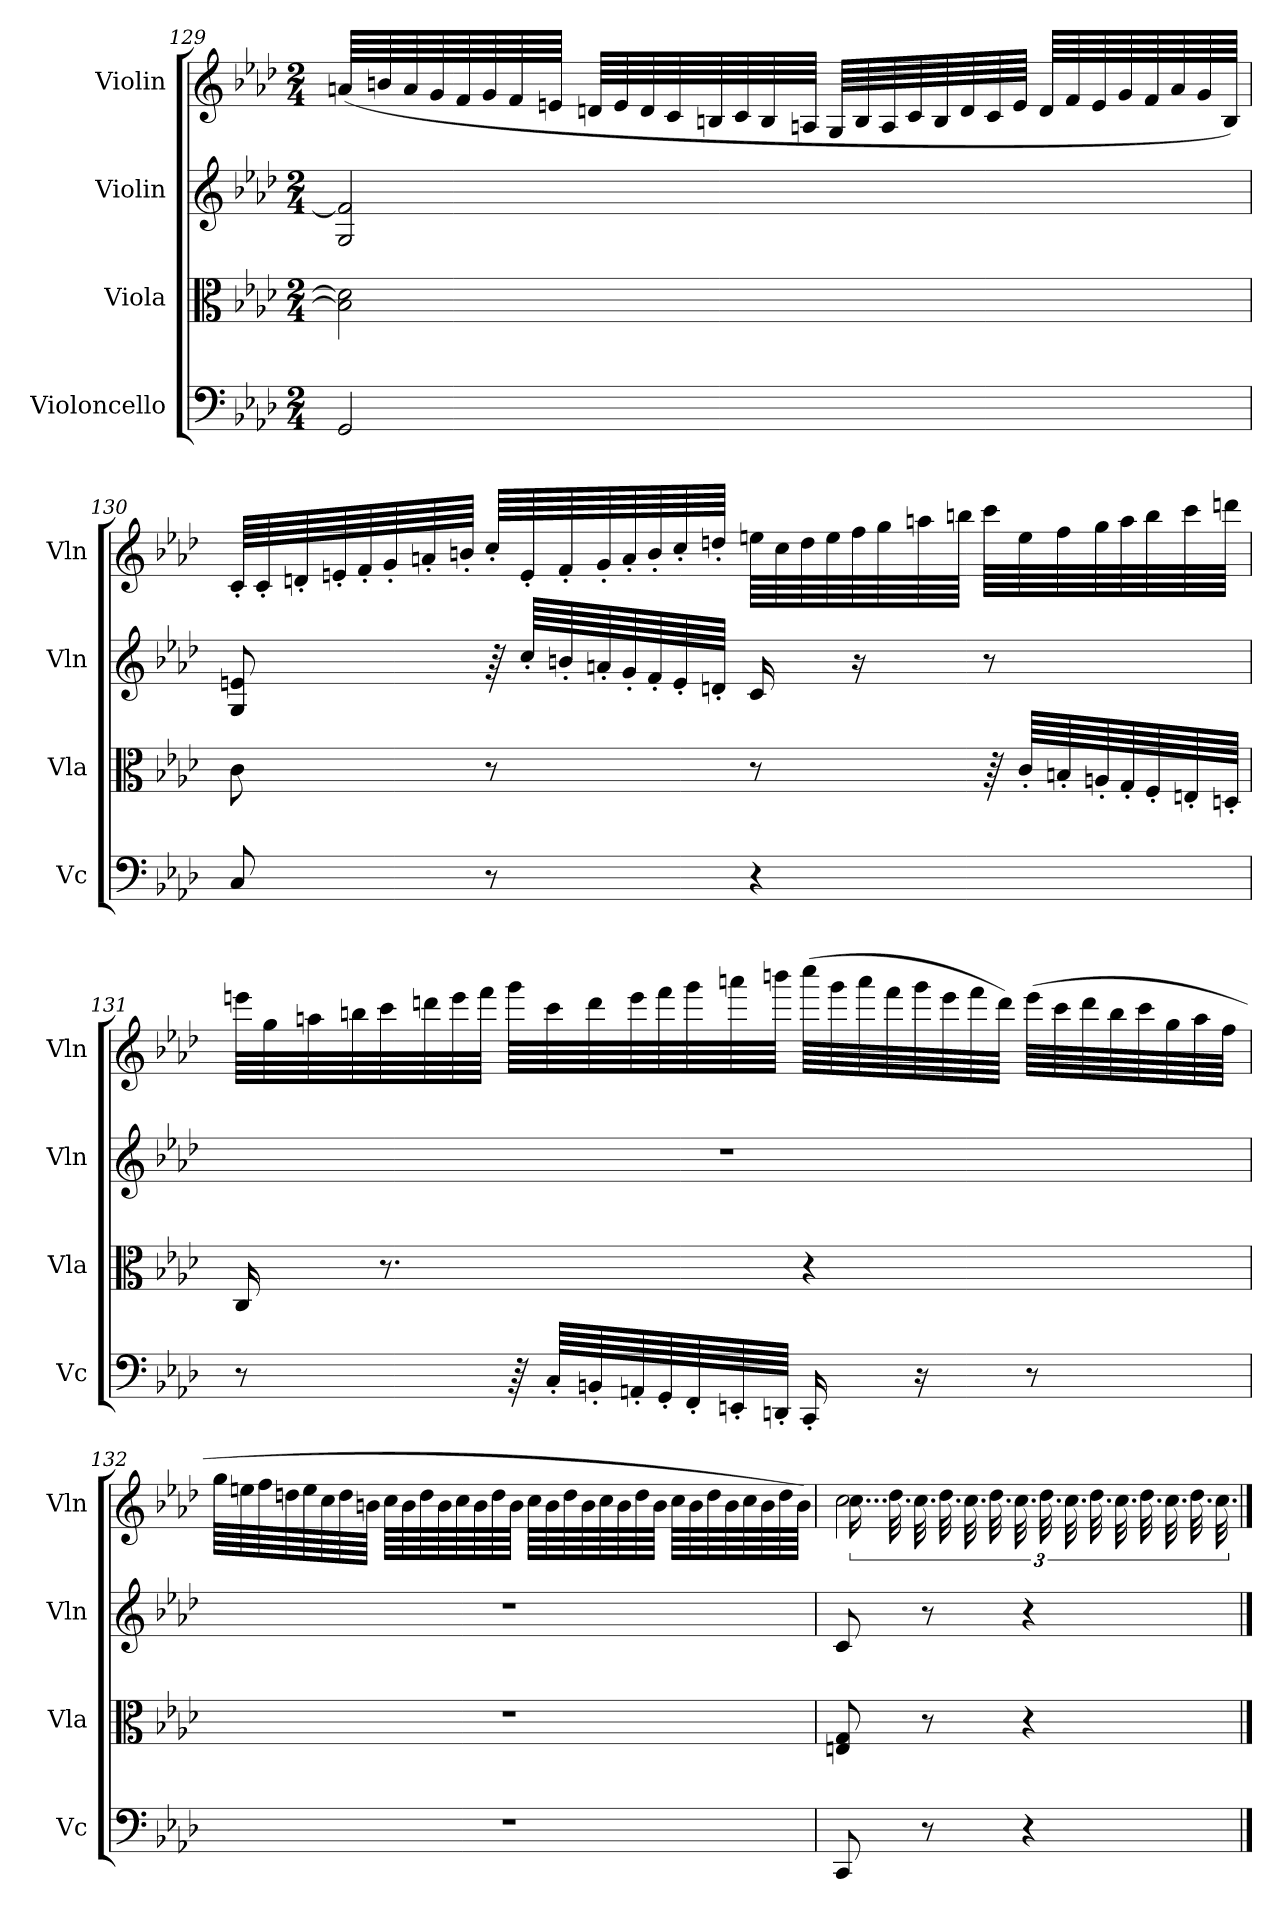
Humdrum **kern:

**kern	**kern	**kern	**kern
*part4	*part3	*part2	*part1
*staff4	*staff3	*staff2	*staff1
*I"Violoncello	*I"Viola	*I"Violin	*I"Violin
*I'Vc	*I'Vla	*I'Vln	*I'Vln
*clefF4	*clefC3	*clefG2	*clefG2
*k[b-e-a-d-]	*k[b-e-a-d-]	*k[b-e-a-d-]	*k[b-e-a-d-]
*M2/4	*M2/4	*M2/4	*M2/4
=129	=129	=129	=129
2GG/	2B]\ 2d]\	2G/ 2f]/	(64an/LLLL
.	.	.	64bn/
.	.	.	64a/
.	.	.	64g/
.	.	.	64f/
.	.	.	64g/
.	.	.	64f/
.	.	.	64en/JJJJ
.	.	.	64dn/LLLL
.	.	.	64e/
.	.	.	64d/
.	.	.	64c/
.	.	.	64Bn/
.	.	.	64c/
.	.	.	64B/
.	.	.	64An/JJJJ
.	.	.	64G/LLLL
.	.	.	64B/
.	.	.	64A/
.	.	.	64c/
.	.	.	64B/
.	.	.	64d/
.	.	.	64c/
.	.	.	64e/JJJJ
.	.	.	64d/LLLL
.	.	.	64f/
.	.	.	64e/
.	.	.	64g/
.	.	.	64f/
.	.	.	64a/
.	.	.	64g/
.	.	.	64B/JJJJ)
=130	=130	=130	=130
8C/	8c\	8G/ 8en/	64c'/LLLL
.	.	.	64c'/
.	.	.	64dn'/
.	.	.	64en'/
.	.	.	64f'/
.	.	.	64g'/
.	.	.	64an'/
.	.	.	64bn'/JJJJ
8r	8r	64r	64cc'/LLLL
.	.	64cc'/LLLL	64e'/
.	.	64bn'/	64f'/
.	.	64an'/	64g'/
.	.	64g'/	64a'/
.	.	64f'/	64b'/
.	.	64e'/	64cc'/
.	.	64dn'/JJJJ	64ddn'/JJJJ
4r	8r	16c/	64een\LLLL
.	.	.	64cc\
.	.	.	64dd\
.	.	.	64ee\
.	.	16r	64ff\
.	.	.	64gg\
.	.	.	64aan\
.	.	.	64bbn\JJJJ
.	64r	8r	64ccc\LLLL
.	64c'/LLLL	.	64ee\
.	64Bn'/	.	64ff\
.	64An'/	.	64gg\
.	64G'/	.	64aa\
.	64F'/	.	64bb\
.	64En'/	.	64ccc\
.	64Dn'/JJJJ	.	64dddn\JJJJ
=131	=131	=131	=131
8r	16C/	2r	64eeen\LLLL
.	.	.	64gg\
.	.	.	64aan\
.	.	.	64bbn\
.	8.r	.	64ccc\
.	.	.	64dddn\
.	.	.	64eee\
.	.	.	64fff\JJJJ
64r	.	.	64ggg\LLLL
64C'/LLLL	.	.	64ccc\
64BBn'/	.	.	64ddd\
64AAn'/	.	.	64eee\
64GG'/	.	.	64fff\
64FF'/	.	.	64ggg\
64EEn'/	.	.	64aaan\
64DDn'/JJJJ	.	.	64bbbn\JJJJ
16CC'/	4r	.	(64cccc\LLLL
.	.	.	64ggg\
.	.	.	64aaa\
.	.	.	64fff\
16r	.	.	64ggg\
.	.	.	64eee\
.	.	.	64fff\
.	.	.	64ddd\JJJJ)
8r	.	.	(64eee\LLLL
.	.	.	64ccc\
.	.	.	64ddd\
.	.	.	64bb\
.	.	.	64ccc\
.	.	.	64gg\
.	.	.	64aa\
.	.	.	64ff\JJJJ
=132	=132	=132	=132
2r	2r	2r	64gg\LLLL
.	.	.	64een\
.	.	.	64ff\
.	.	.	64ddn\
.	.	.	64ee\
.	.	.	64cc\
.	.	.	64dd\
.	.	.	64bn\JJJJ
.	.	.	64cc\LLLL
.	.	.	64b\
.	.	.	64dd\
.	.	.	64b\
.	.	.	64cc\
.	.	.	64b\
.	.	.	64dd\
.	.	.	64b\JJJJ
.	.	.	64cc\LLLL
.	.	.	64b\
.	.	.	64dd\
.	.	.	64b\
.	.	.	64cc\
.	.	.	64b\
.	.	.	64dd\
.	.	.	64b\JJJJ
.	.	.	64cc\LLLL
.	.	.	64b\
.	.	.	64dd\
.	.	.	64b\
.	.	.	64cc\
.	.	.	64b\
.	.	.	64dd\
.	.	.	64b\JJJJ)
=133	=133	=133	=133
*	*	*	*^
8CC/	8En/ 8G/	8c/	2cc\	24...cc\
.	.	.	.	48.dd-\
.	.	.	.	48.cc\
8r	8r	8r	.	.
.	.	.	.	48.dd-\
.	.	.	.	48.cc\
.	.	.	.	48.dd-\
.	.	.	.	48.cc\
4r	4r	4r	.	.
.	.	.	.	48.dd-\
.	.	.	.	48.cc\
.	.	.	.	48.dd-\
.	.	.	.	48.cc\
.	.	.	.	48.dd-\
.	.	.	.	48.cc\
.	.	.	.	48.dd-\
.	.	.	.	48.cc\
64ryy	64ryy	64ryy	64ryy	.
*	*	*	*v	*v
==	==	==	==
*-	*-	*-	*-
